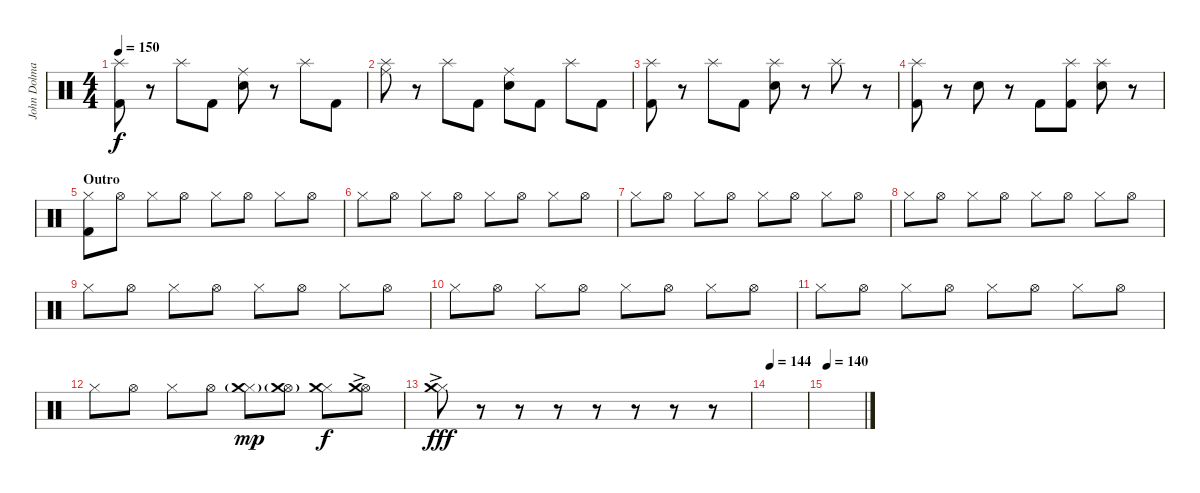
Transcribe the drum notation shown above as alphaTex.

\track ("John Dolmayan" "John Dolma") {instrument percussion}
\staff {score}
\articulation defaults
\ts (4 4)
\tempo 150
\clef neutral
\ks c
("Splash (hit)" "Kick (hit) 2").8{dy f} r.8 "Splash (hit)".8 "Kick (hit) 2".8 ("Ride (middle)" "Electric Snare (hit)").8 r.8 "Splash (hit)".8 "Kick (hit) 2".8 |
("Splash (hit)" "Ride (middle)").8 r.8 "Splash (hit)".8 "Kick (hit) 2".8 ("Ride (middle)" "Electric Snare (hit)").8 "Kick (hit) 2".8 "Splash (hit)".8 "Kick (hit) 2".8 |
("Splash (hit)" "Kick (hit) 2").8 r.8 "Splash (hit)".8 "Kick (hit) 2".8 ("Splash (hit)" "Electric Snare (hit)").8 r.8 "Splash (hit)".8 r.8 |
("Splash (hit)" "Kick (hit) 2").8 r.8 "Electric Snare (hit)".8 r.8 "Kick (hit) 2".8 ("Splash (hit)" "Kick (hit) 2").8 ("Splash (hit)" "Electric Snare (hit)").8 r.8 |
\section ("" "Outro")
("Hi-Hat (closed)" "Kick (hit) 2").8 "Hi-Hat (open)".8 "Hi-Hat (closed)".8 "Hi-Hat (open)".8 "Hi-Hat (closed)".8 "Hi-Hat (open)".8 "Hi-Hat (closed)".8 "Hi-Hat (open)".8 |
"Hi-Hat (closed)".8 "Hi-Hat (open)".8 "Hi-Hat (closed)".8 "Hi-Hat (open)".8 "Hi-Hat (closed)".8 "Hi-Hat (open)".8 "Hi-Hat (closed)".8 "Hi-Hat (open)".8 |
"Hi-Hat (closed)".8 "Hi-Hat (open)".8 "Hi-Hat (closed)".8 "Hi-Hat (open)".8 "Hi-Hat (closed)".8 "Hi-Hat (open)".8 "Hi-Hat (closed)".8 "Hi-Hat (open)".8 |
"Hi-Hat (closed)".8 "Hi-Hat (open)".8 "Hi-Hat (closed)".8 "Hi-Hat (open)".8 "Hi-Hat (closed)".8 "Hi-Hat (open)".8 "Hi-Hat (closed)".8 "Hi-Hat (open)".8 |
"Hi-Hat (closed)".8 "Hi-Hat (open)".8 "Hi-Hat (closed)".8 "Hi-Hat (open)".8 "Hi-Hat (closed)".8 "Hi-Hat (open)".8 "Hi-Hat (closed)".8 "Hi-Hat (open)".8 |
"Hi-Hat (closed)".8 "Hi-Hat (open)".8 "Hi-Hat (closed)".8 "Hi-Hat (open)".8 "Hi-Hat (closed)".8 "Hi-Hat (open)".8 "Hi-Hat (closed)".8 "Hi-Hat (open)".8 |
"Hi-Hat (closed)".8 "Hi-Hat (open)".8 "Hi-Hat (closed)".8 "Hi-Hat (open)".8 "Hi-Hat (closed)".8 "Hi-Hat (open)".8 "Hi-Hat (closed)".8 "Hi-Hat (open)".8 |
"Hi-Hat (closed)".8 "Hi-Hat (open)".8 "Hi-Hat (closed)".8 "Hi-Hat (open)".8 ("Hi-Hat (closed)" "Crash medium (hit)"{g}).8{dy mp} ("Hi-Hat (open)" "Crash medium (hit)"{g}).8 ("Hi-Hat (closed)" "Crash medium (hit)").8{dy f} ("Hi-Hat (open)" "Crash medium (hit)"{ac}).8 |
("Hi-Hat (closed)" "Crash medium (hit)"{ac}).8{dy fff} r.8 r.8 r.8 r.8 r.8 r.8 r.8 |
\tempo 144
|
\tempo 140
